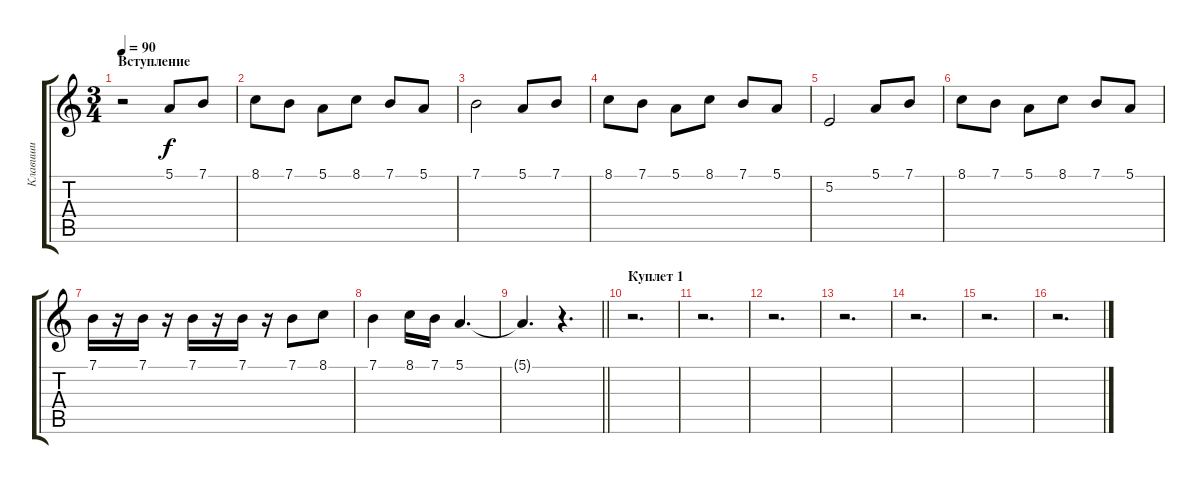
\track ("Клавиши" "Клавиши") {instrument flute}
\staff {score tabs}
\tuning (E4 B3 G3 D3 A2 E2) {hide}
\ts (3 4)
\section ("" "Вступление")
\tempo 90
\clef g2
\ks c
r.2{dy f instrument flute} 5.1.8 7.1.8 |
8.1.8 7.1.8 5.1.8 8.1.8 7.1.8 5.1.8 |
7.1.2 5.1.8 7.1.8 |
8.1.8 7.1.8 5.1.8 8.1.8 7.1.8 5.1.8 |
5.2.2 5.1.8 7.1.8 |
8.1.8 7.1.8 5.1.8 8.1.8 7.1.8 5.1.8 |
7.1.16 r.16 7.1.16 r.16 7.1.16 r.16 7.1.16 r.16 7.1.8 8.1.8 |
7.1.4 8.1.16 7.1.16 5.1.4{d} |
\barLineRight lightlight
5.1{t}.4{d} r.4{d} |
\section ("" "Куплет 1")
r.2{d} |
r.2{d} |
r.2{d} |
r.2{d} |
r.2{d} |
r.2{d} |
r.2{d}
